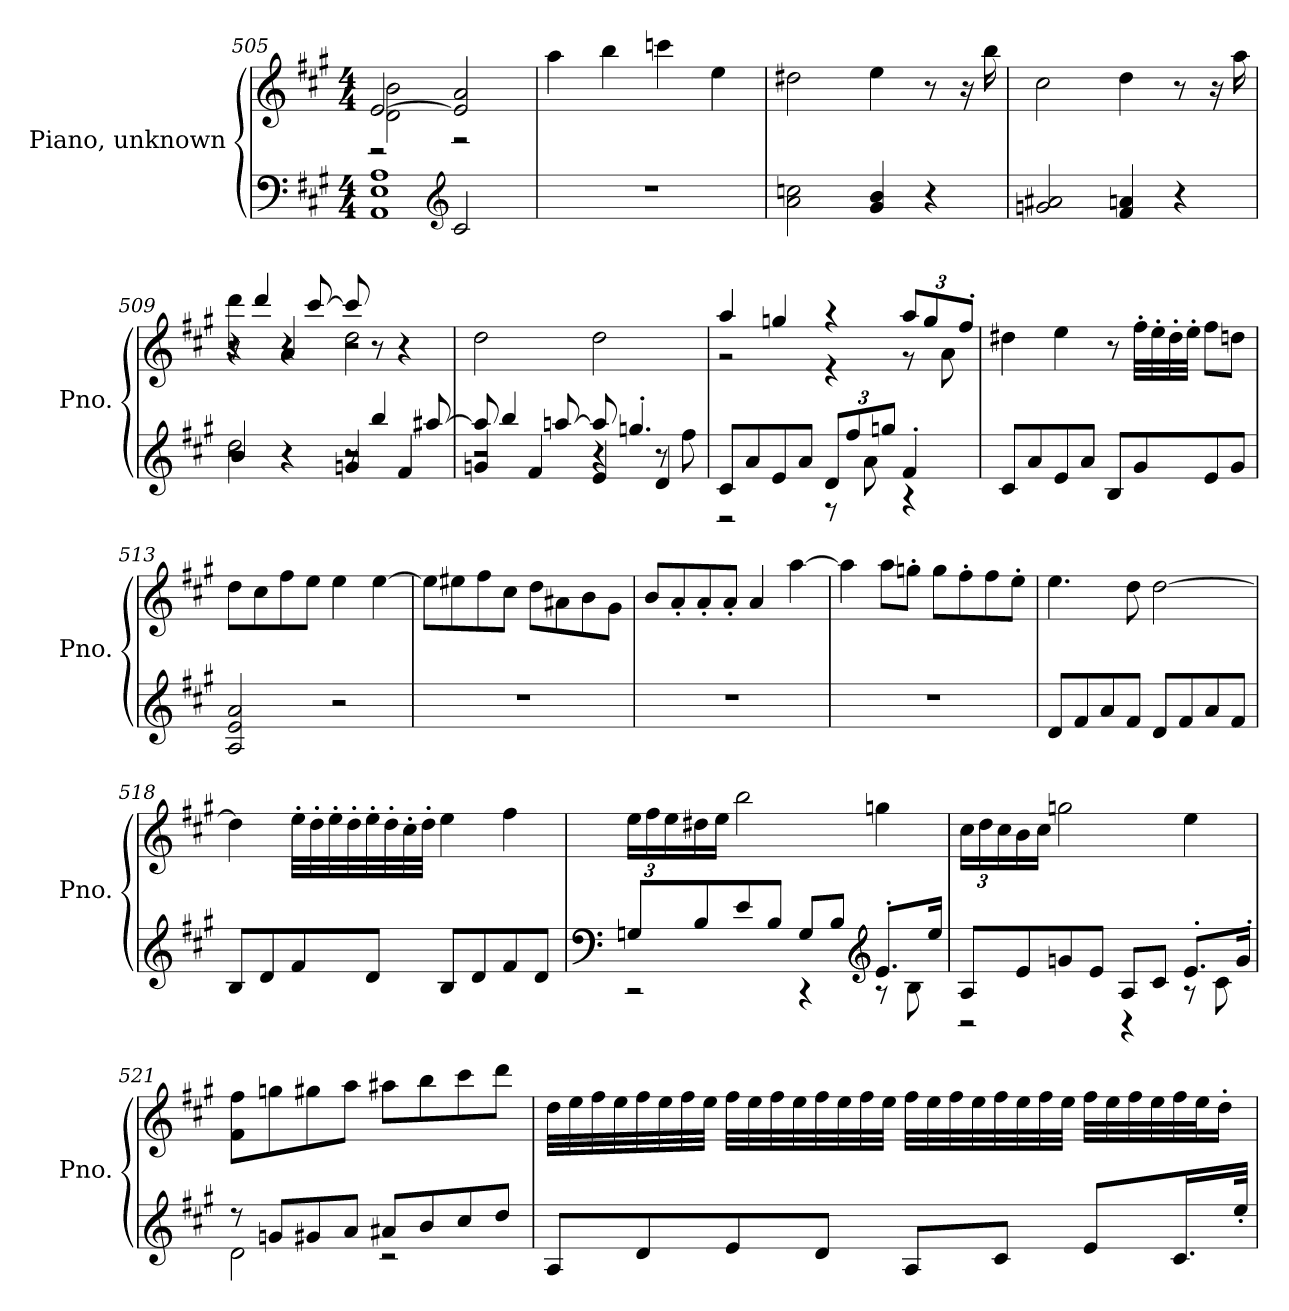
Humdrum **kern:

**kern	**kern
*part1	*part1
*staff2	*staff1
*I"Piano, unknown	*
*I'Pno.	*
*clefF4	*clefG2
*k[f#c#g#]	*k[f#c#g#]
*M4/4	*M4/4
=505	=505
*^	*^
2r	1AA 1E 1A	[2e/	2d\ 2b\
*clefG2	*	*	*
2c#/	.	2e/] 2a/	2r
*v	*v	*	*
*	*v	*v
=506	=506
1r	4aa\
.	4bb\
.	4cccn\
.	4ee\
=507	=507
2a\ 2ccn\	2dd#X\
4g#/ 4b/	4ee\
4r	8r
.	16r
.	16bb\
!!LO:PB:g=z
=508	=508
2gn/ 2a#X/	2cc#\
4f#/ 4an/	4dd\
4r	8r
.	16r
.	16aa\
=509	=509
*^	*^
*	*^	*	*^
2r	2dd\	4b/	8r	4ddd'\	4r
.	.	.	4ddd/	.	.
.	.	4r	.	4r	4a/
.	.	.	[8ccc#/	.	.
8r	2r	4gn/	8ccc#/]	2dd\	2r
4bb/	.	.	8r	.	.
.	.	4f#/	4r	.	.
[8aa#X/	.	.	.	.	.
*	*	*	*v	*v	*v
=510	=510	=510	=510
8aa#/]	2r	4gn/	2dd\
4bb/	.	.	.
.	.	4f#/	.
[8aan/	.	.	.
8aa/]	4r	4e/	2dd\
4.ggn'/	.	.	.
.	8r	4d/	.
.	8ff#\	.	.
*	*v	*v	*
!!LO:LB:g=z
=511	=511	=511
*	*	*^
8c#/L	2r	4aa/	2r
8a/	.	.	.
8e/	.	4ggn/	.
8a/J	.	.	.
*Xbrackettup	*	*	*
12d/L	8r	4r	4r
12ff#/	.	.	.
.	8a\	.	.
12ggn/J	.	.	.
*	*	*Xbrackettup	*
4f#'/	4r	12aa/L	8r
.	.	12gg/	.
.	.	.	8a\
.	.	12ff#'/J	.
*v	*v	*	*
*	*v	*v
=512	=512
8c#/L	4dd#X\
8a/	.
8e/	4ee\
8a/J	.
8B/L	8r
8g#/	32ff#'\LLL
.	32ee'\
.	32dd#'\
.	32ee'\JJJ
8e/	8ff#\L
8g#/J	8ddn\J
=513	=513
2A/ 2e/ 2a/	8dd\L
.	8cc#\
.	8ff#\
.	8ee\J
2r	4ee\
.	[4ee\
=514	=514
1r	8ee\L]
.	8ee#X\
.	8ff#\
.	8cc#\J
.	8dd\L
.	8a#X\
.	8b\
.	8g#\J
!!LO:LB:g=z
=515	=515
1r	8b/L
.	8a'/
.	8a'/
.	8a'/J
.	4a/
.	[4aa\
=516	=516
1r	4aa\]
.	8aa\L
.	8ggn'\J
.	8gg\L
.	8ff#'\
.	8ff#\
.	8ee'\J
=517	=517
8d/L	4.ee\
8f#/	.
8a/	.
8f#/J	8dd\
8d/L	[2dd\
8f#/	.
8a/	.
8f#/J	.
=518	=518
8B/L	4dd\]
8d/	.
8f#/	32ee'\LLL
.	32dd'\
.	32ee'\
.	32dd'\
8d/J	32ee'\
.	32dd'\
.	32cc#'\
.	32dd'\JJJ
8B/L	4ee\
8d/	.
8f#/	4ff#\
8d/J	.
!!LO:LB:g=z
=519	=519
*clefF4	*
*^	*
8Gn/L	2r	24ee\LL
.	.	24ff#\
.	.	24ee\
8B/	.	16dd#X\
.	.	16ee\JJ
8e/	.	2bb\
8B/J	.	.
8G/L	4r	.
8B/J	.	.
*clefG2	*	*
8.e'/L	8r	4ggn\
.	8B\	.
16ee/Jk	.	.
=520	=520	=520
8A/L	2r	24cc#\LL
.	.	24dd\
.	.	24cc#\
8e/	.	16b\
.	.	16cc#\JJ
8gn/	.	2ggn\
8e/J	.	.
8A/L	4r	.
8c#/J	.	.
8.e'/L	8r	4ee\
.	8c#\	.
16g'/Jk	.	.
=521	=521	=521
8r	2d\	8f#\ 8ff#\L
8gn/L	.	8ggn\
8g#X/	.	8gg#X\
8a/J	.	8aa\J
8a#X/L	2r	8aa#X\L
8b/	.	8bb\
8cc#/	.	8ccc#\
8dd/J	.	8ddd\J
*v	*v	*
!!LO:LB:g=z
=522	=522
8A/L	32dd\LLL
.	32ee\
.	32ff#\
.	32ee\
8d/	32ff#\
.	32ee\
.	32ff#\
.	32ee\JJJ
8e/	32ff#\LLL
.	32ee\
.	32ff#\
.	32ee\
8d/J	32ff#\
.	32ee\
.	32ff#\
.	32ee\JJJ
8A/L	32ff#\LLL
.	32ee\
.	32ff#\
.	32ee\
8c#/J	32ff#\
.	32ee\
.	32ff#\
.	32ee\JJJ
8e/L	32ff#\LLL
.	32ee\
.	32ff#\
.	32ee\
16.c#/L	32ff#\
.	32ee\J
.	16dd'\JJ
32ee'/JJk	.
=	=
*-	*-
